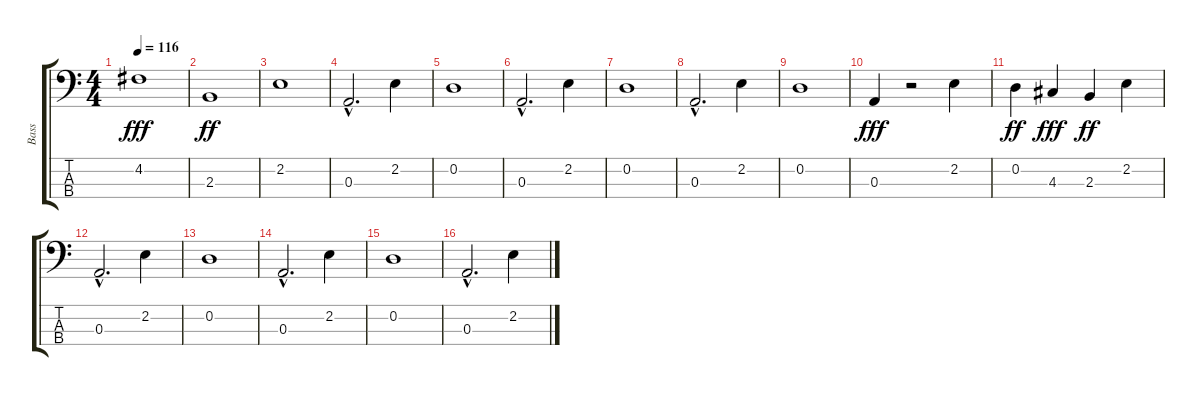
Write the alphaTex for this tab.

\track ("Bass" "Bass") {instrument electricbasspick}
\staff {score tabs}
\tuning (G2 D2 A1 E1) {hide}
\ts (4 4)
\tempo 116
\clef f4
\ks c
4.2.1{dy fff} |
2.3.1{dy ff} |
2.2.1 |
0.3{hac}.2{d} 2.2.4 |
0.2.1 |
0.3{hac}.2{d} 2.2.4 |
0.2.1 |
0.3{hac}.2{d} 2.2.4 |
0.2.1 |
0.3.4{dy fff} r.2 2.2.4 |
0.2.4{dy ff} 4.3.4{dy fff} 2.3.4{dy ff} 2.2.4 |
0.3{hac}.2{d} 2.2.4 |
0.2.1 |
0.3{hac}.2{d} 2.2.4 |
0.2.1 |
0.3{hac}.2{d} 2.2.4
